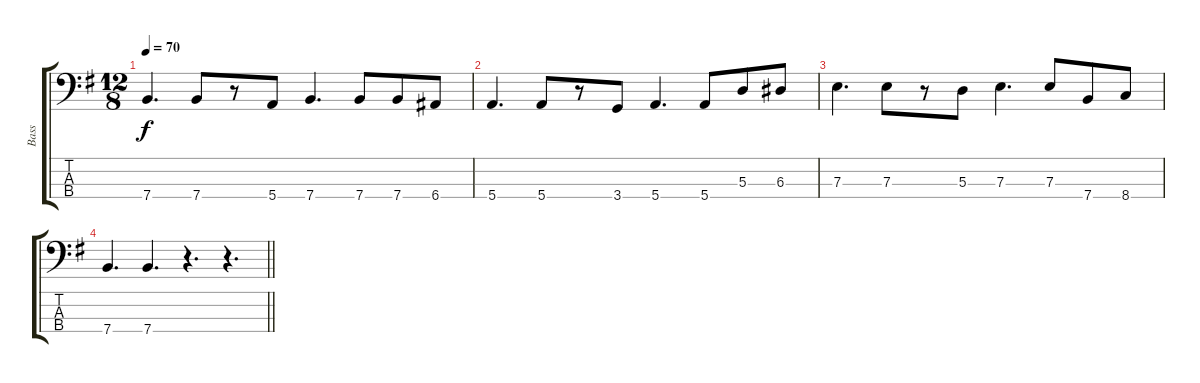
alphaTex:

\track ("Bass" "Bass") {instrument acousticbass}
\staff {score tabs}
\tuning (G2 D2 A1 E1) {hide}
\ts (12 8)
\tempo 70
\clef f4
\ks eminor
7.4.4{d dy f} 7.4.8 r.8 5.4.8 7.4.4{d} 7.4.8 7.4.8 6.4.8 |
5.4.4{d} 5.4.8 r.8 3.4.8 5.4.4{d} 5.4.8 5.3.8 6.3.8 |
7.3.4{d} 7.3.8 r.8 5.3.8 7.3.4{d} 7.3.8 7.4.8 8.4.8 |
\barLineRight lightlight
7.4.4{d} 7.4.4{d} r.4{d} r.4{d}
